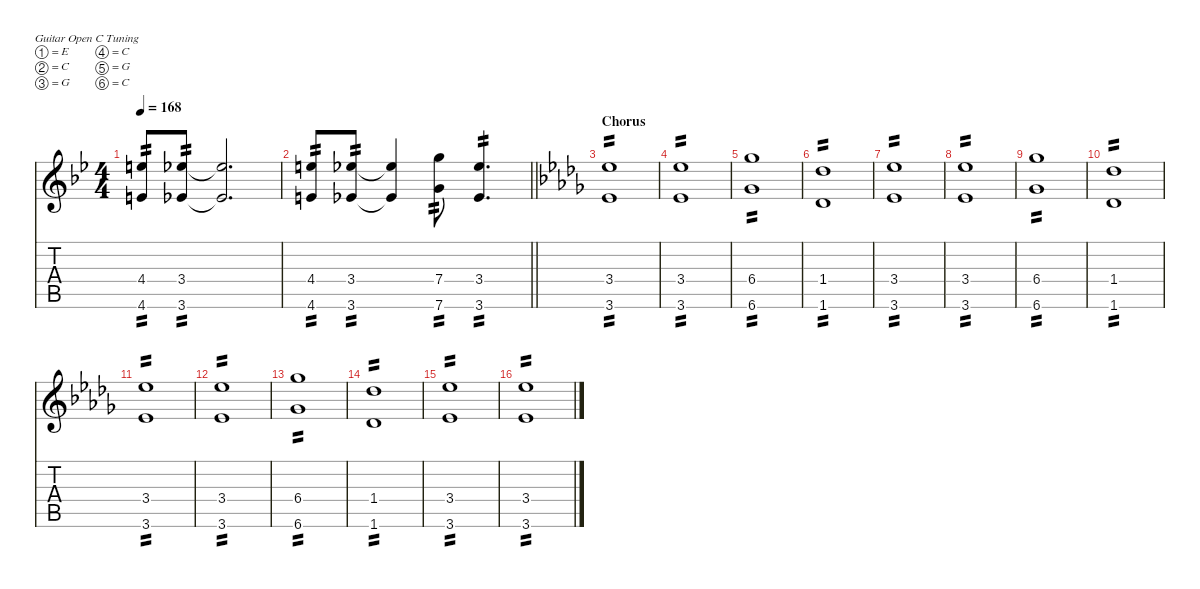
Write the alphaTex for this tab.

\defaultSystemsLayout 4
\hideDynamics
\bracketExtendMode nobrackets
\singleTrackTrackNamePolicy hidden
\multiTrackTrackNamePolicy hidden
\firstSystemTrackNameMode fullname
\firstSystemTrackNameOrientation horizontal
\otherSystemsTrackNameOrientation horizontal
\track ("Guitar 1" "dist.guit.") {instrument distortionguitar}
\staff {score tabs}
\tuning (E4 C4 G3 C3 G2 C2)
\ts (4 4)
\tempo 168
\clef g2
\ks bb
(4.4{acc forcenatural} 4.6{acc forcenatural}).8{ot 8vb tp 2 dy f beam Up} (3.4{acc b} 3.6{acc b}).8{ot 8vb tp 2 beam Up} (3.4{t acc b} 3.6{t acc b}).2{d ot 8vb beam Up} |
\barLineRight lightlight
(4.4{acc forcenatural} 4.6{acc forcenatural}).8{ot 8vb tp 2 beam Up} (3.4{acc b} 3.6{acc b}).8{ot 8vb tp 2 beam Up} (3.4{t acc b} 3.6{t acc b}).4{ot 8vb beam Up} (7.4{acc forcenatural} 7.6{acc forcenatural}).8{ot 8vb tp 2 beam Down} (3.4{acc b} 3.6{acc b}).4{d ot 8vb tp 2 beam Up} |
\section ("" "Chorus")
\ks db
(3.4{acc b} 3.6{acc b}).1{ot 8vb tp 2 beam Up} |
(3.4{acc b} 3.6{acc b}).1{ot 8vb tp 2 beam Up} |
(6.4{acc b} 6.6{acc b}).1{ot 8vb tp 2 beam Down} |
(1.4{acc b} 1.6{acc b}).1{ot 8vb tp 2 beam Up} |
(3.4{acc b} 3.6{acc b}).1{ot 8vb tp 2 beam Up} |
(3.4{acc b} 3.6{acc b}).1{ot 8vb tp 2 beam Up} |
(6.4{acc b} 6.6{acc b}).1{ot 8vb tp 2 beam Down} |
(1.4{acc b} 1.6{acc b}).1{ot 8vb tp 2 beam Up} |
(3.4{acc b} 3.6{acc b}).1{ot 8vb tp 2 beam Up} |
(3.4{acc b} 3.6{acc b}).1{ot 8vb tp 2 beam Up} |
(6.4{acc b} 6.6{acc b}).1{ot 8vb tp 2 beam Down} |
(1.4{acc b} 1.6{acc b}).1{ot 8vb tp 2 beam Up} |
(3.4{acc b} 3.6{acc b}).1{ot 8vb tp 2 beam Up} |
(3.4{acc b} 3.6{acc b}).1{ot 8vb tp 2 beam Up}
